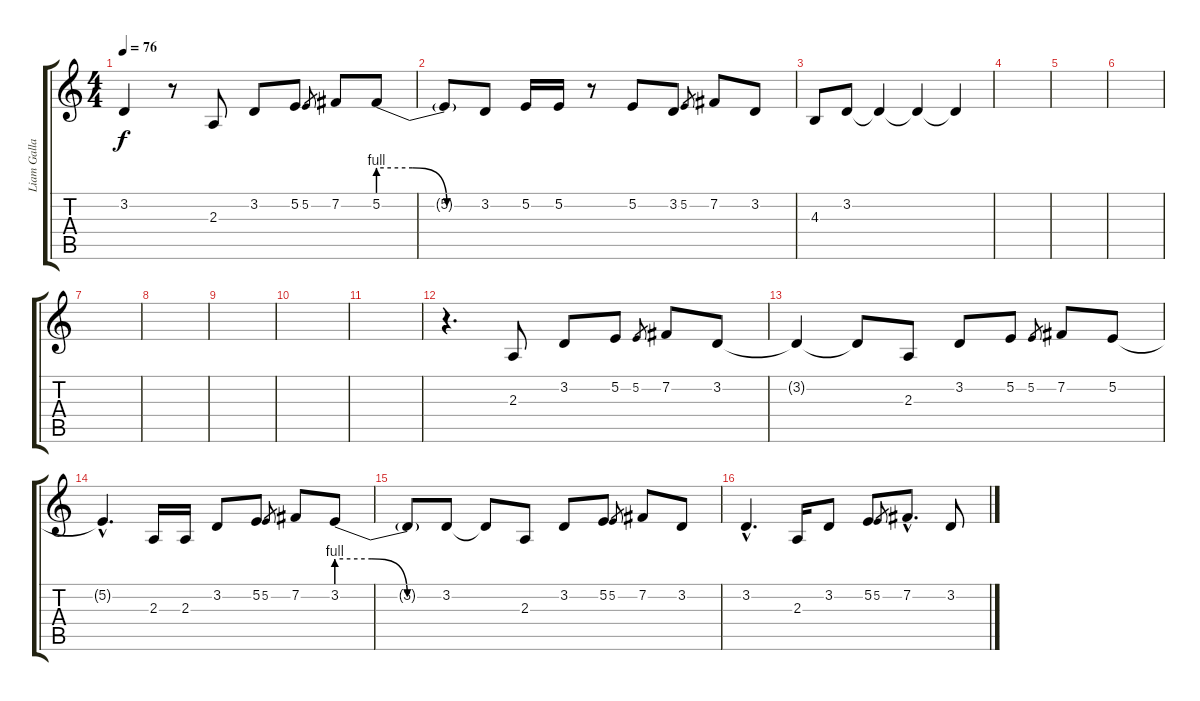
\track ("Liam Gallagher" "Liam Galla") {instrument viola}
\staff {score tabs}
\tuning (E4 B3 G3 D3 A2 E2) {hide}
\ts (4 4)
\tempo 76
\clef g2
\ks c
3.2{t}.4{dy f} r.8 2.3.8 3.2.8 5.2.8 5.2.8{gr} 7.2.8 5.2{be (custom 0 4 20 4 40 0 60 0)}.8 |
5.2{t}.8 3.2.8 5.2.16 5.2.16 r.8 5.2.8 3.2.8 5.2.8{gr} 7.2.8 3.2.8 |
4.3.8 3.2.8 3.2{t}.4 3.2{t}.4 3.2{t}.4 |
|
|
|
|
|
|
|
|
r.4{d} 2.3.8 3.2.8 5.2.8 5.2.8{gr} 7.2.8 3.2.8 |
3.2{t}.4 3.2{t}.8 2.3.8 3.2.8 5.2.8 5.2.8{gr} 7.2.8 5.2.8 |
5.2{hac t}.4{d} 2.3.16 2.3.16 3.2.8 5.2.8 5.2.8{gr} 7.2.8 3.2{be (custom 0 4 20 4 40 0 60 0)}.8 |
3.2{t}.8 3.2.8 3.2{t}.8 2.3.8 3.2.8 5.2.8 5.2.8{gr} 7.2.8 3.2.8 |
3.2{hac}.4{d} 2.3.16 3.2.8 5.2.8 5.2.8{gr} 7.2{hac}.8{d} 3.2.8
